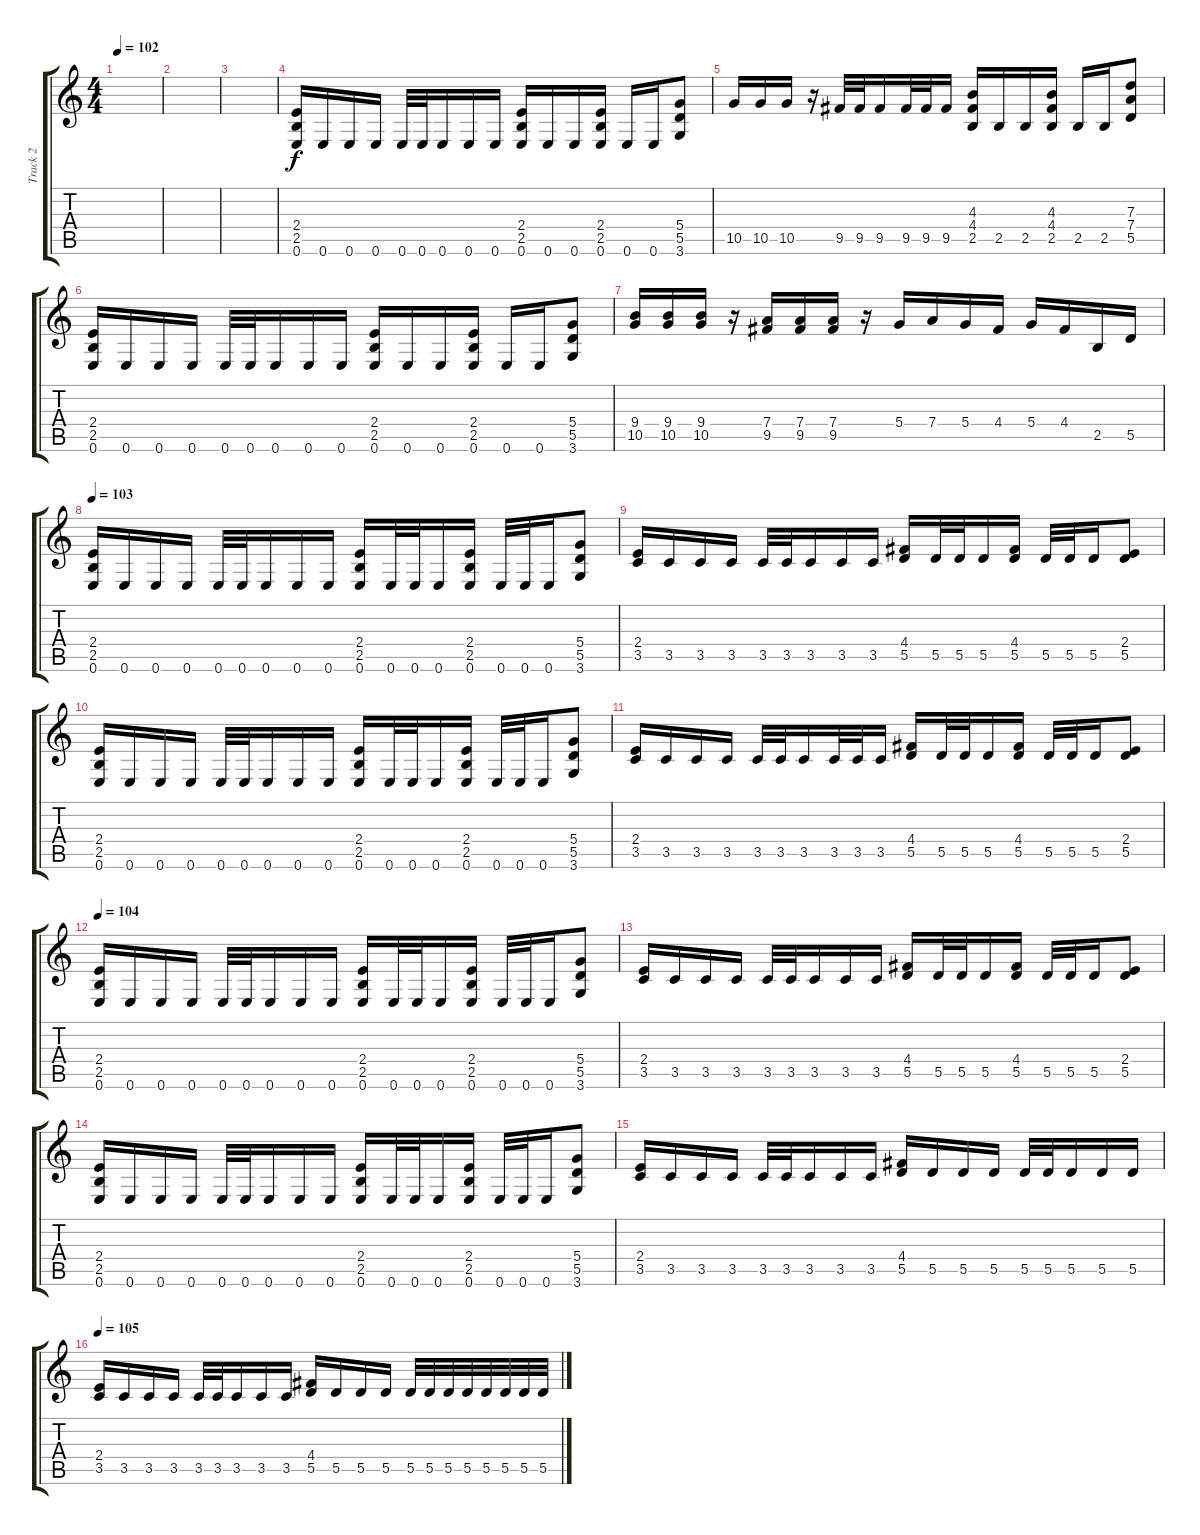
\track ("Track 2" "Track 2") {instrument distortionguitar}
\staff {score tabs}
\tuning (E4 B3 G3 D3 A2 E2) {hide}
\ts (4 4)
\tempo 102
\clef g2
\ks c
|
|
|
(2.4 2.5 0.6).16 0.6.16 0.6.16 0.6.16 0.6.32 0.6.32 0.6.16 0.6.16 0.6.16 (2.4 2.5 0.6).16 0.6.16 0.6.16 (2.4 2.5 0.6).16 0.6.16 0.6.16 (5.4 5.5 3.6).8 |
10.5.16 10.5.16 10.5.16 r.16 9.5.32 9.5.32 9.5.16 9.5.32 9.5.32 9.5.16 (4.3 4.4 2.5).16 2.5.16 2.5.16 (4.3 4.4 2.5).16 2.5.16 2.5.16 (7.3 7.4 5.5).8 |
(2.4 2.5 0.6).16 0.6.16 0.6.16 0.6.16 0.6.32 0.6.32 0.6.16 0.6.16 0.6.16 (2.4 2.5 0.6).16 0.6.16 0.6.16 (2.4 2.5 0.6).16 0.6.16 0.6.16 (5.4 5.5 3.6).8 |
(9.4 10.5).16 (9.4 10.5).16 (9.4 10.5).16 r.16 (7.4 9.5).16 (7.4 9.5).16 (7.4 9.5).16 r.16 5.4.16 7.4.16 5.4.16 4.4.16 5.4.16 4.4.16 2.5.16 5.5.16 |
\tempo 103
(2.4 2.5 0.6).16 0.6.16 0.6.16 0.6.16 0.6.32 0.6.32 0.6.16 0.6.16 0.6.16 (2.4 2.5 0.6).16 0.6.32 0.6.32 0.6.16 (2.4 2.5 0.6).16 0.6.32 0.6.32 0.6.16 (5.4 5.5 3.6).8 |
(2.4 3.5).16 3.5.16 3.5.16 3.5.16 3.5.32 3.5.32 3.5.16 3.5.16 3.5.16 (4.4 5.5).16 5.5.32 5.5.32 5.5.16 (4.4 5.5).16 5.5.32 5.5.32 5.5.16 (2.4 5.5).8 |
(2.4 2.5 0.6).16 0.6.16 0.6.16 0.6.16 0.6.32 0.6.32 0.6.16 0.6.16 0.6.16 (2.4 2.5 0.6).16 0.6.32 0.6.32 0.6.16 (2.4 2.5 0.6).16 0.6.32 0.6.32 0.6.16 (5.4 5.5 3.6).8 |
(2.4 3.5).16 3.5.16 3.5.16 3.5.16 3.5.32 3.5.32 3.5.16 3.5.32 3.5.32 3.5.16 (4.4 5.5).16 5.5.32 5.5.32 5.5.16 (4.4 5.5).16 5.5.32 5.5.32 5.5.16 (2.4 5.5).8 |
\tempo 104
(2.4 2.5 0.6).16 0.6.16 0.6.16 0.6.16 0.6.32 0.6.32 0.6.16 0.6.16 0.6.16 (2.4 2.5 0.6).16 0.6.32 0.6.32 0.6.16 (2.4 2.5 0.6).16 0.6.32 0.6.32 0.6.16 (5.4 5.5 3.6).8 |
(2.4 3.5).16 3.5.16 3.5.16 3.5.16 3.5.32 3.5.32 3.5.16 3.5.16 3.5.16 (4.4 5.5).16 5.5.32 5.5.32 5.5.16 (4.4 5.5).16 5.5.32 5.5.32 5.5.16 (2.4 5.5).8 |
(2.4 2.5 0.6).16 0.6.16 0.6.16 0.6.16 0.6.32 0.6.32 0.6.16 0.6.16 0.6.16 (2.4 2.5 0.6).16 0.6.32 0.6.32 0.6.16 (2.4 2.5 0.6).16 0.6.32 0.6.32 0.6.16 (5.4 5.5 3.6).8 |
(2.4 3.5).16 3.5.16 3.5.16 3.5.16 3.5.32 3.5.32 3.5.16 3.5.16 3.5.16 (4.4 5.5).16 5.5.16 5.5.16 5.5.16 5.5.32 5.5.32 5.5.16 5.5.16 5.5.16 |
\tempo 105
(2.4 3.5).16 3.5.16 3.5.16 3.5.16 3.5.32 3.5.32 3.5.16 3.5.16 3.5.16 (4.4 5.5).16 5.5.16 5.5.16 5.5.16 5.5.32 5.5.32 5.5.32 5.5.32 5.5.32 5.5.32 5.5.32 5.5.32
